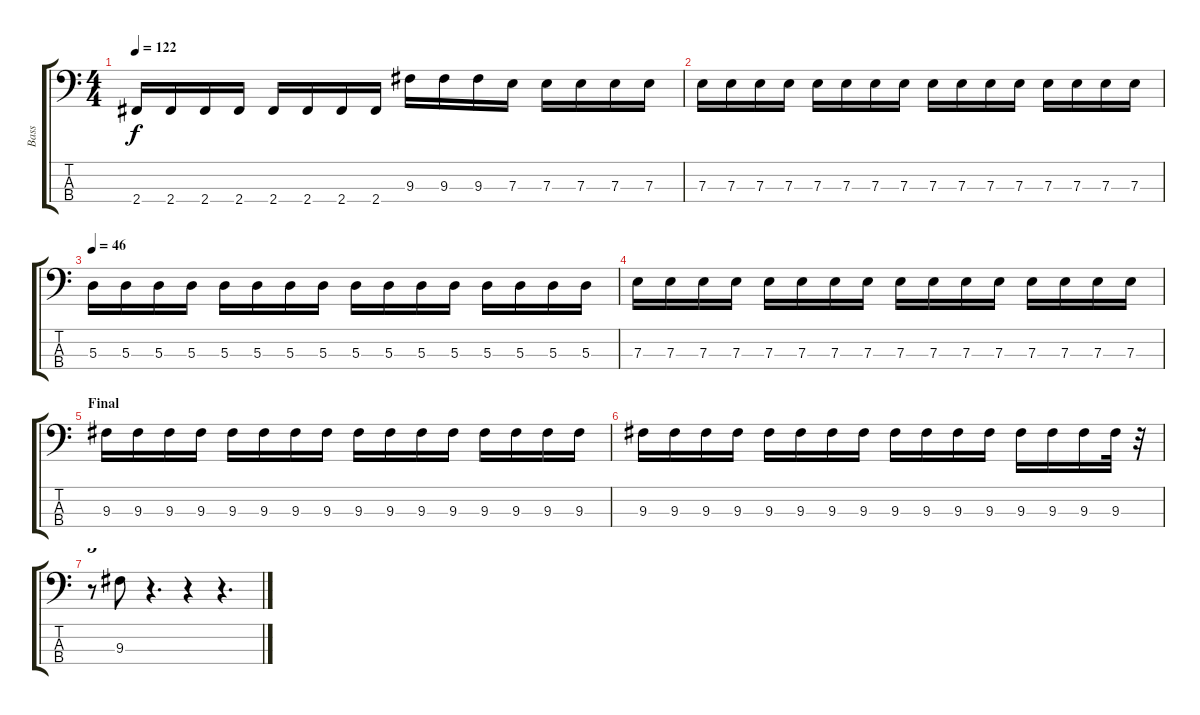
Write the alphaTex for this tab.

\track ("Bass" "Bass") {instrument acousticbass}
\staff {score tabs}
\tuning (G2 D2 A1 E1) {hide}
\ts (4 4)
\tempo 122
\clef f4
\ks c
2.4.16{dy f} 2.4.16 2.4.16 2.4.16 2.4.16 2.4.16 2.4.16 2.4.16 9.3.16 9.3.16 9.3.16 7.3.16 7.3.16 7.3.16 7.3.16 7.3.16 |
7.3.16 7.3.16 7.3.16 7.3.16 7.3.16 7.3.16 7.3.16 7.3.16 7.3.16 7.3.16 7.3.16 7.3.16 7.3.16 7.3.16 7.3.16 7.3.16 |
\tempo 46
5.3.16 5.3.16 5.3.16 5.3.16 5.3.16 5.3.16 5.3.16 5.3.16 5.3.16 5.3.16 5.3.16 5.3.16 5.3.16 5.3.16 5.3.16 5.3.16 |
7.3.16 7.3.16 7.3.16 7.3.16 7.3.16 7.3.16 7.3.16 7.3.16 7.3.16 7.3.16 7.3.16 7.3.16 7.3.16 7.3.16 7.3.16 7.3.16 |
\section ("" "Final")
9.3.16 9.3.16 9.3.16 9.3.16 9.3.16 9.3.16 9.3.16 9.3.16 9.3.16 9.3.16 9.3.16 9.3.16 9.3.16 9.3.16 9.3.16 9.3.16 |
9.3.16 9.3.16 9.3.16 9.3.16 9.3.16 9.3.16 9.3.16 9.3.16 9.3.16 9.3.16 9.3.16 9.3.16 9.3.16 9.3.16 9.3.16 9.3.32 r.32 |
r.8{tu (3 2)} 9.3.8 r.4{d tu (3 2)} r.4{tu (3 2)} r.4{d}
